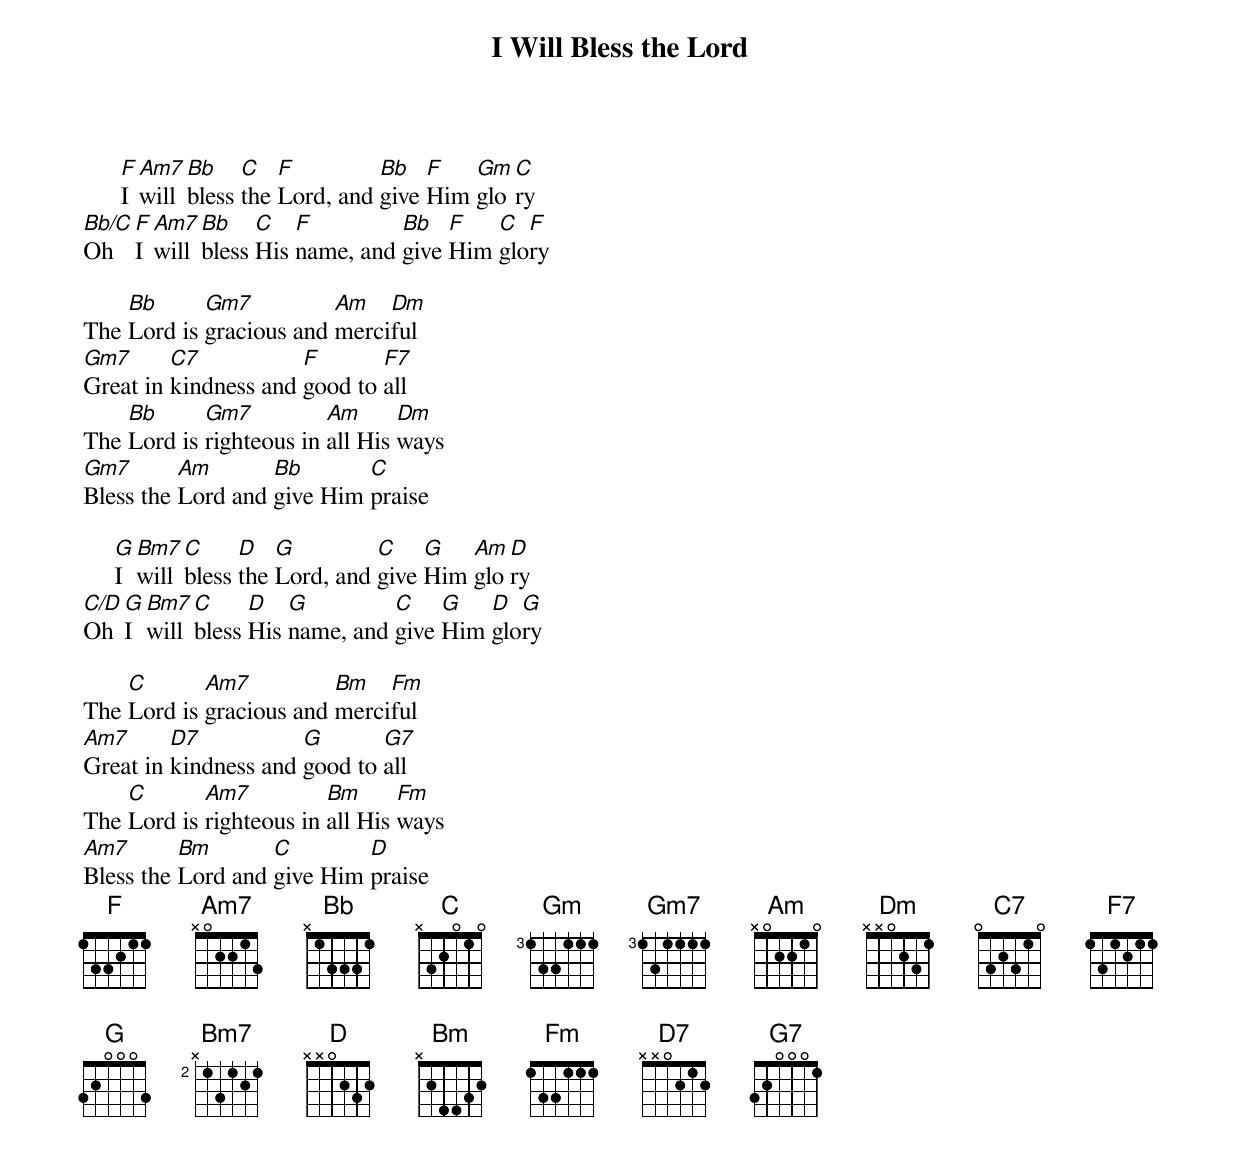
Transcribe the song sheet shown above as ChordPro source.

{title: I Will Bless the Lord}
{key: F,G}
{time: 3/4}
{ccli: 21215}
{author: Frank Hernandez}
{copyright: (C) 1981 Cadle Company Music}

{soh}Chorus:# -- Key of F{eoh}
      [F]I [Am7]will [Bb]bless [C]the [F]Lord, and [Bb]give [F]Him [Gm]glo[C]ry
[Bb/C]Oh [F]I [Am7]will [Bb]bless [C]His [F]name, and [Bb]give [F]Him [C]glo[F]ry

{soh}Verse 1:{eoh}
The [Bb]Lord is [Gm7]gracious and [Am]merci[Dm]ful
[Gm7]Great in [C7]kindness and [F]good to [F7]all
The [Bb]Lord is [Gm7]righteous in [Am]all His [Dm]ways
[Gm7]Bless the [Am]Lord and [Bb]give Him [C]praise

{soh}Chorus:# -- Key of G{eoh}
     [G]I [Bm7]will [C]bless [D]the [G]Lord, and [C]give [G]Him [Am]glo[D]ry
[C/D]Oh [G]I [Bm7]will [C]bless [D]His [G]name, and [C]give [G]Him [D]glo[G]ry

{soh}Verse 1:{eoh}
The [C]Lord is [Am7]gracious and [Bm]merci[Fm]ful
[Am7]Great in [D7]kindness and [G]good to [G7]all
The [C]Lord is [Am7]righteous in [Bm]all His [Fm]ways
[Am7]Bless the [Bm]Lord and [C]give Him [D]praise
